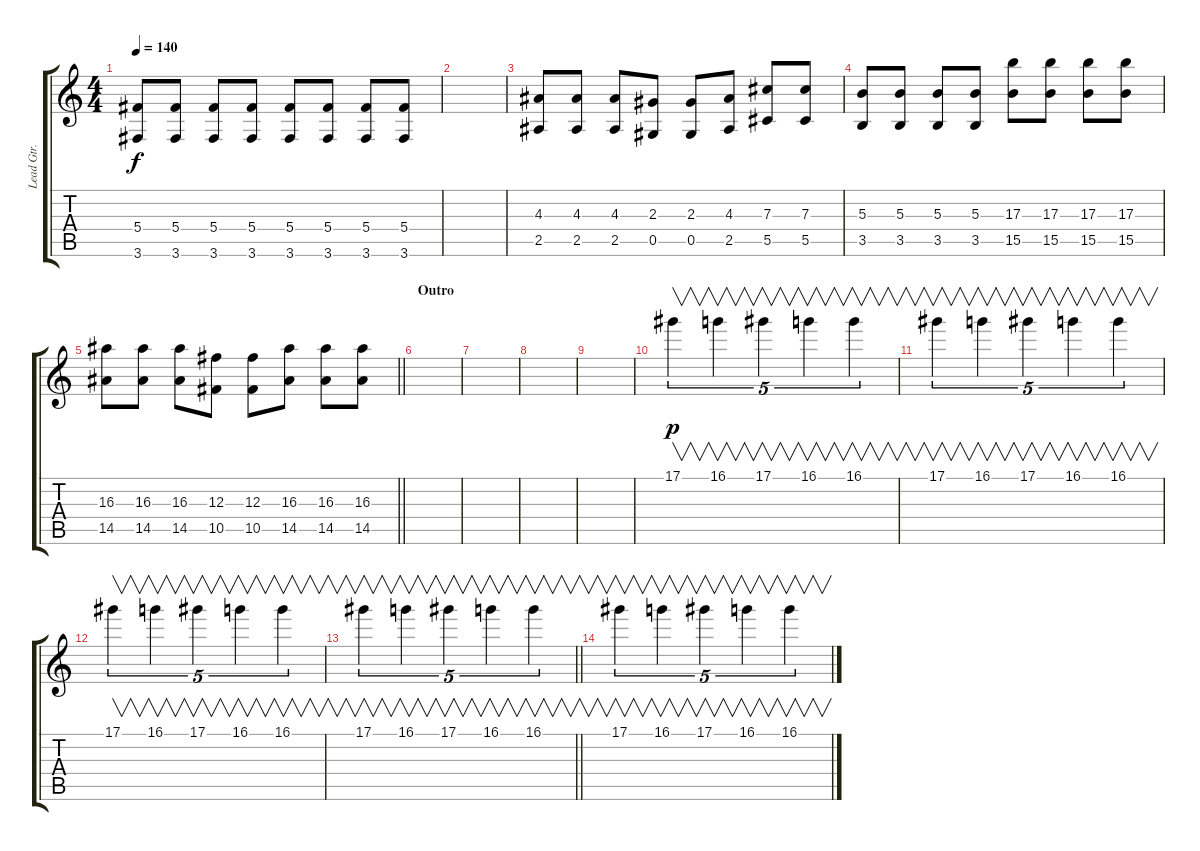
\track ("Lead Gtr." "Lead Gtr.") {instrument distortionguitar}
\staff {score tabs}
\tuning (Eb4 Bb3 Gb3 Db3 Ab2 Eb2) {hide}
\ts (4 4)
\tempo 140
\clef g2
\ks c
(5.4 3.6).8{dy f} (5.4 3.6).8 (5.4 3.6).8 (5.4 3.6).8 (5.4 3.6).8 (5.4 3.6).8 (5.4 3.6).8 (5.4 3.6).8 |
|
(4.3 2.5).8 (4.3 2.5).8 (4.3 2.5).8 (2.3 0.5).8 (2.3 0.5).8 (4.3 2.5).8 (7.3 5.5).8 (7.3 5.5).8 |
(5.3 3.5).8 (5.3 3.5).8 (5.3 3.5).8 (5.3 3.5).8 (17.3 15.5).8 (17.3 15.5).8 (17.3 15.5).8 (17.3 15.5).8 |
\barLineRight lightlight
(16.3 14.5).8 (16.3 14.5).8 (16.3 14.5).8 (12.3 10.5).8 (12.3 10.5).8 (16.3 14.5).8 (16.3 14.5).8 (16.3 14.5).8 |
\section ("" "Outro")
|
|
|
|
17.1.4{v tu (5 4) dy p} 16.1.4{v tu (5 4)} 17.1.4{v tu (5 4)} 16.1.4{v tu (5 4)} 16.1.4{v tu (5 4)} |
17.1.4{v tu (5 4)} 16.1.4{v tu (5 4)} 17.1.4{v tu (5 4)} 16.1.4{v tu (5 4)} 16.1.4{v tu (5 4)} |
17.1.4{v tu (5 4)} 16.1.4{v tu (5 4)} 17.1.4{v tu (5 4)} 16.1.4{v tu (5 4)} 16.1.4{v tu (5 4)} |
\barLineRight lightlight
17.1.4{v tu (5 4)} 16.1.4{v tu (5 4)} 17.1.4{v tu (5 4)} 16.1.4{v tu (5 4)} 16.1.4{v tu (5 4)} |
17.1.4{v tu (5 4)} 16.1.4{v tu (5 4)} 17.1.4{v tu (5 4)} 16.1.4{v tu (5 4)} 16.1.4{v tu (5 4)}
